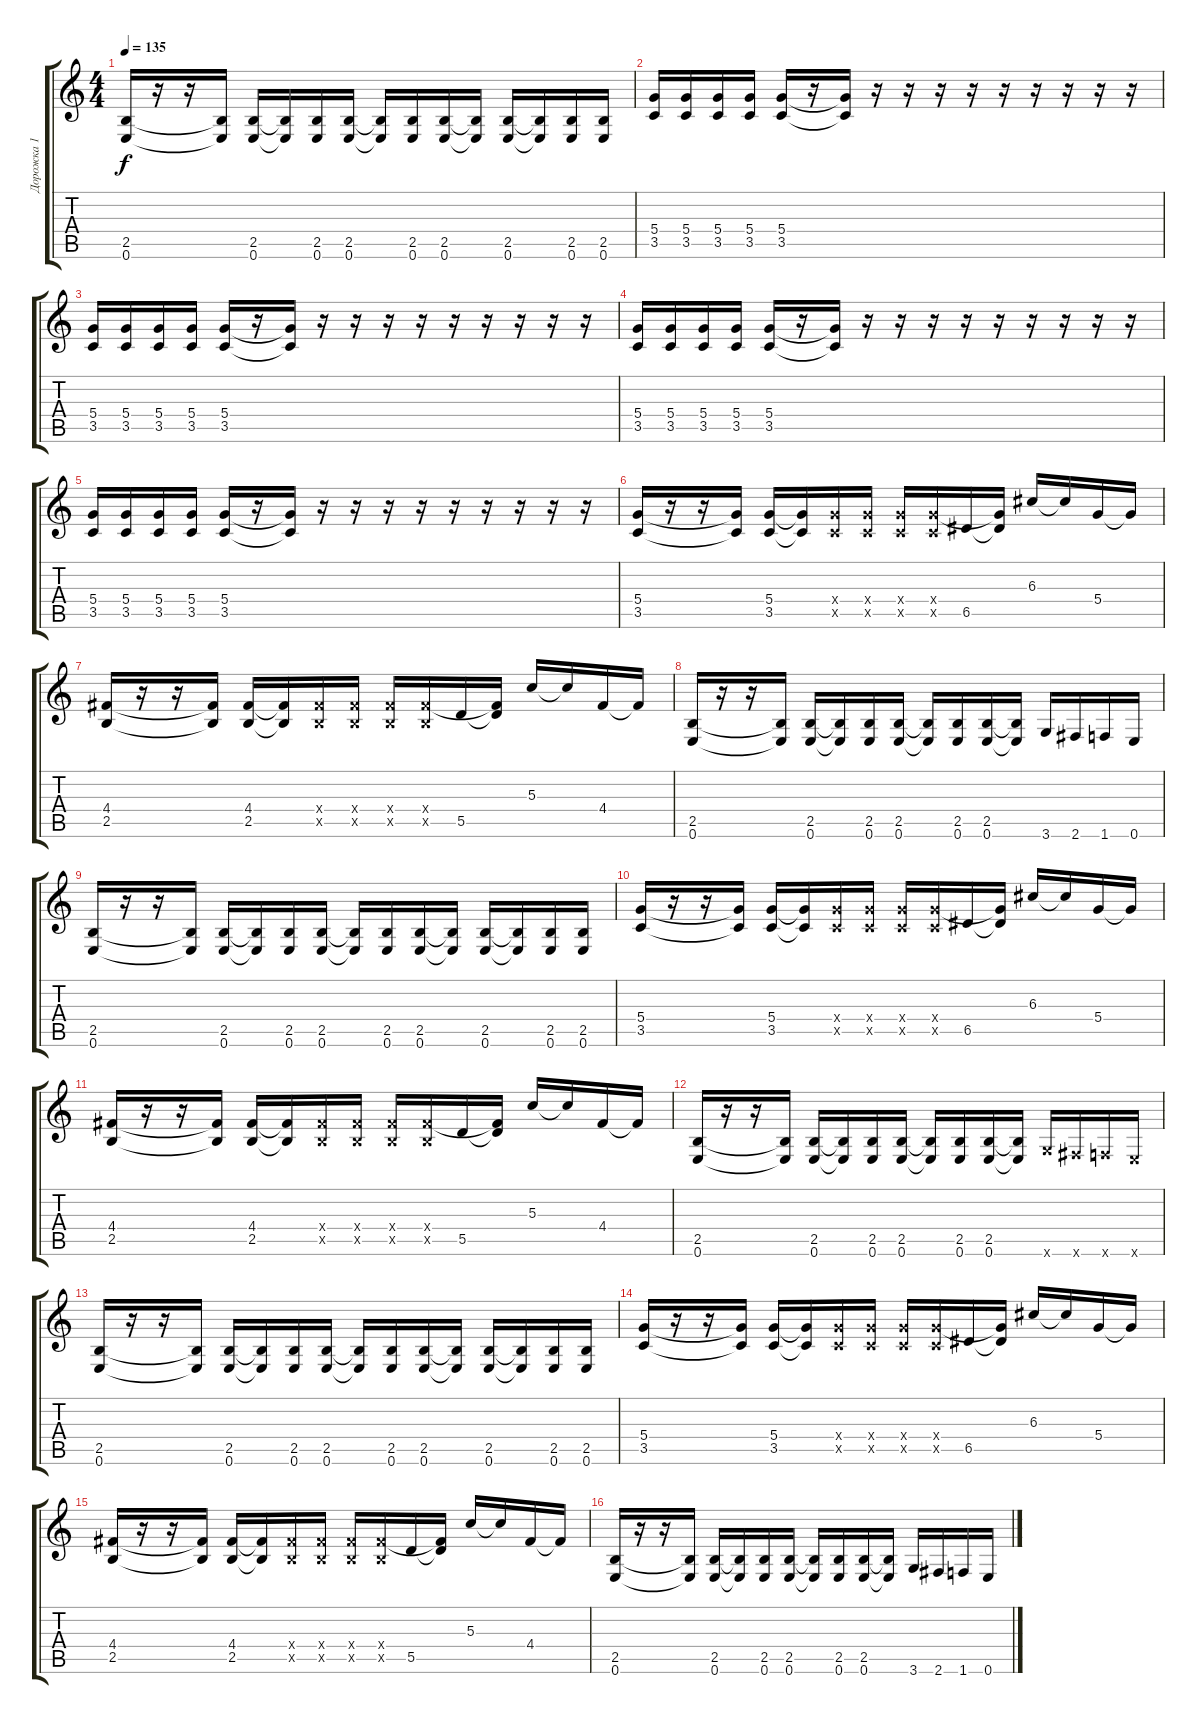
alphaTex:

\track ("Дорожка 1" "Дорожка 1") {instrument overdrivenguitar}
\staff {score tabs}
\tuning (E4 B3 G3 D3 A2 E2) {hide}
\ts (4 4)
\tempo 135
\clef g2
\ks c
(2.5 0.6).16{dy f} r.16 r.16 (2.5{t} 0.6{t}).16 (2.5 0.6).16 (2.5{t} 0.6{t}).16 (2.5 0.6).16 (2.5 0.6).16 (2.5{t} 0.6{t}).16 (2.5 0.6).16 (2.5 0.6).16 (2.5{t} 0.6{t}).16 (2.5 0.6).16 (2.5{t} 0.6{t}).16 (2.5 0.6).16 (2.5 0.6).16 |
(5.4 3.5).16 (5.4 3.5).16 (5.4 3.5).16 (5.4 3.5).16 (5.4 3.5).16 r.16 (5.4{t} 3.5{t}).16 r.16 r.16 r.16 r.16 r.16 r.16 r.16 r.16 r.16 |
(5.4 3.5).16 (5.4 3.5).16 (5.4 3.5).16 (5.4 3.5).16 (5.4 3.5).16 r.16 (5.4{t} 3.5{t}).16 r.16 r.16 r.16 r.16 r.16 r.16 r.16 r.16 r.16 |
(5.4 3.5).16 (5.4 3.5).16 (5.4 3.5).16 (5.4 3.5).16 (5.4 3.5).16 r.16 (5.4{t} 3.5{t}).16 r.16 r.16 r.16 r.16 r.16 r.16 r.16 r.16 r.16 |
(5.4 3.5).16 (5.4 3.5).16 (5.4 3.5).16 (5.4 3.5).16 (5.4 3.5).16 r.16 (5.4{t} 3.5{t}).16 r.16 r.16 r.16 r.16 r.16 r.16 r.16 r.16 r.16 |
(5.4 3.5).16 r.16 r.16 (5.4{t} 3.5{t}).16 (5.4 3.5).16 (5.4{t} 3.5{t}).16 (5.4{x} 3.5{x}).16 (5.4{x} 3.5{x}).16 (5.4{x} 3.5{x}).16 (5.4{x} 3.5{x}).16 6.5.16 (5.4{t} 6.5{t}).16 6.3.16 6.3{t}.16 5.4.16 5.4{t}.16 |
(4.4 2.5).16 r.16 r.16 (4.4{t} 2.5{t}).16 (4.4 2.5).16 (4.4{t} 2.5{t}).16 (4.4{x} 2.5{x}).16 (4.4{x} 2.5{x}).16 (4.4{x} 2.5{x}).16 (4.4{x} 2.5{x}).16 5.5.16 (4.4{t} 5.5{t}).16 5.3.16 5.3{t}.16 4.4.16 4.4{t}.16 |
(2.5 0.6).16 r.16 r.16 (2.5{t} 0.6{t}).16 (2.5 0.6).16 (2.5{t} 0.6{t}).16 (2.5 0.6).16 (2.5 0.6).16 (2.5{t} 0.6{t}).16 (2.5 0.6).16 (2.5 0.6).16 (2.5{t} 0.6{t}).16 3.6.16 2.6.16 1.6.16 0.6.16 |
(2.5 0.6).16 r.16 r.16 (2.5{t} 0.6{t}).16 (2.5 0.6).16 (2.5{t} 0.6{t}).16 (2.5 0.6).16 (2.5 0.6).16 (2.5{t} 0.6{t}).16 (2.5 0.6).16 (2.5 0.6).16 (2.5{t} 0.6{t}).16 (2.5 0.6).16 (2.5{t} 0.6{t}).16 (2.5 0.6).16 (2.5 0.6).16 |
(5.4 3.5).16 r.16 r.16 (5.4{t} 3.5{t}).16 (5.4 3.5).16 (5.4{t} 3.5{t}).16 (5.4{x} 3.5{x}).16 (5.4{x} 3.5{x}).16 (5.4{x} 3.5{x}).16 (5.4{x} 3.5{x}).16 6.5.16 (5.4{t} 6.5{t}).16 6.3.16 6.3{t}.16 5.4.16 5.4{t}.16 |
(4.4 2.5).16 r.16 r.16 (4.4{t} 2.5{t}).16 (4.4 2.5).16 (4.4{t} 2.5{t}).16 (4.4{x} 2.5{x}).16 (4.4{x} 2.5{x}).16 (4.4{x} 2.5{x}).16 (4.4{x} 2.5{x}).16 5.5.16 (4.4{t} 5.5{t}).16 5.3.16 5.3{t}.16 4.4.16 4.4{t}.16 |
(2.5 0.6).16 r.16 r.16 (2.5{t} 0.6{t}).16 (2.5 0.6).16 (2.5{t} 0.6{t}).16 (2.5 0.6).16 (2.5 0.6).16 (2.5{t} 0.6{t}).16 (2.5 0.6).16 (2.5 0.6).16 (2.5{t} 0.6{t}).16 3.6{x}.16 2.6{x}.16 1.6{x}.16 0.6{x}.16 |
(2.5 0.6).16 r.16 r.16 (2.5{t} 0.6{t}).16 (2.5 0.6).16 (2.5{t} 0.6{t}).16 (2.5 0.6).16 (2.5 0.6).16 (2.5{t} 0.6{t}).16 (2.5 0.6).16 (2.5 0.6).16 (2.5{t} 0.6{t}).16 (2.5 0.6).16 (2.5{t} 0.6{t}).16 (2.5 0.6).16 (2.5 0.6).16 |
(5.4 3.5).16 r.16 r.16 (5.4{t} 3.5{t}).16 (5.4 3.5).16 (5.4{t} 3.5{t}).16 (5.4{x} 3.5{x}).16 (5.4{x} 3.5{x}).16 (5.4{x} 3.5{x}).16 (5.4{x} 3.5{x}).16 6.5.16 (5.4{t} 6.5{t}).16 6.3.16 6.3{t}.16 5.4.16 5.4{t}.16 |
(4.4 2.5).16 r.16 r.16 (4.4{t} 2.5{t}).16 (4.4 2.5).16 (4.4{t} 2.5{t}).16 (4.4{x} 2.5{x}).16 (4.4{x} 2.5{x}).16 (4.4{x} 2.5{x}).16 (4.4{x} 2.5{x}).16 5.5.16 (4.4{t} 5.5{t}).16 5.3.16 5.3{t}.16 4.4.16 4.4{t}.16 |
(2.5 0.6).16 r.16 r.16 (2.5{t} 0.6{t}).16 (2.5 0.6).16 (2.5{t} 0.6{t}).16 (2.5 0.6).16 (2.5 0.6).16 (2.5{t} 0.6{t}).16 (2.5 0.6).16 (2.5 0.6).16 (2.5{t} 0.6{t}).16 3.6.16 2.6.16 1.6.16 0.6.16
